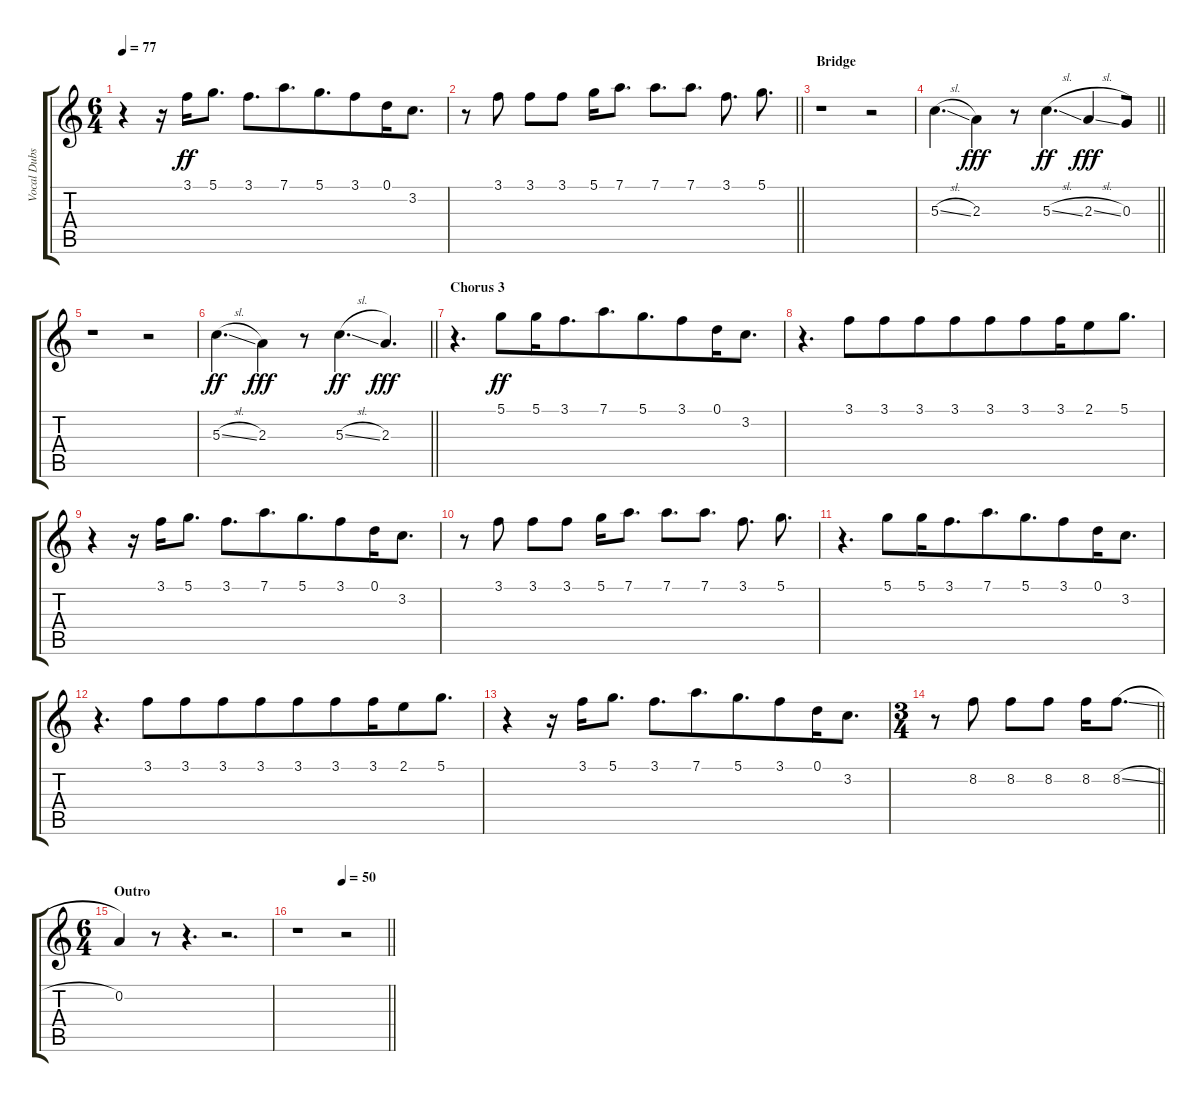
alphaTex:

\track ("Vocal Dubs" "Vocal Dubs") {instrument electricguitarjazz}
\staff {score tabs}
\tuning (D4 A3 G3 D3 A2 D2) {hide}
\ts (6 4)
\tempo 77
\clef g2
\ks c
r.4{dy ff} r.16 3.1.16 5.1.8{d} 3.1.8{d beam merge} 7.1.8{d} 5.1.8{d beam merge} 3.1.8{beam merge} 0.1.16{beam merge} 3.2.8{d} |
\barLineRight lightlight
r.8{beam merge} 3.1.8 3.1.8{beam merge} 3.1.8 5.1.16 7.1.8{d} 7.1.8{d} 7.1.8{d} 3.1.8{d} 5.1.8{d} |
\section ("" "Bridge")
r.1 r.2 |
\barLineRight lightlight
5.3{sl}.4{d beam merge} 2.3.4{dy fff beam merge} r.8 5.3{sl}.4{d dy ff} 2.3{sl}.4{dy fff beam merge} 0.3.8 |
r.1 r.2 |
\barLineRight lightlight
5.3{sl}.4{d dy ff beam merge} 2.3.4{dy fff beam merge} r.8 5.3{sl}.4{d dy ff} 2.3.4{d dy fff} |
\section ("" "Chorus 3")
r.4{d} 5.1.8{dy ff beam merge} 5.1.16 3.1.8{d beam merge} 7.1.8{d} 5.1.8{d beam merge} 3.1.8{beam merge} 0.1.16{beam merge} 3.2.8{d} |
r.4{d} 3.1.8{beam merge} 3.1.8 3.1.8{beam merge} 3.1.8 3.1.8{beam merge} 3.1.8{beam merge} 3.1.16{beam merge} 2.1.8{beam merge} 5.1.8{d} |
r.4 r.16 3.1.16 5.1.8{d} 3.1.8{d beam merge} 7.1.8{d} 5.1.8{d beam merge} 3.1.8{beam merge} 0.1.16{beam merge} 3.2.8{d} |
r.8{beam merge} 3.1.8 3.1.8{beam merge} 3.1.8 5.1.16 7.1.8{d} 7.1.8{d} 7.1.8{d} 3.1.8{d} 5.1.8{d} |
r.4{d} 5.1.8{beam merge} 5.1.16 3.1.8{d beam merge} 7.1.8{d} 5.1.8{d beam merge} 3.1.8{beam merge} 0.1.16{beam merge} 3.2.8{d} |
r.4{d} 3.1.8{beam merge} 3.1.8 3.1.8{beam merge} 3.1.8 3.1.8{beam merge} 3.1.8{beam merge} 3.1.16{beam merge} 2.1.8{beam merge} 5.1.8{d} |
r.4 r.16 3.1.16 5.1.8{d} 3.1.8{d beam merge} 7.1.8{d} 5.1.8{d beam merge} 3.1.8{beam merge} 0.1.16{beam merge} 3.2.8{d} |
\ts (3 4)
\barLineRight lightlight
r.8{beam merge} 8.2.8 8.2.8{beam merge} 8.2.8 8.2.16{beam merge} 8.2{sl}.8{d} |
\ts (6 4)
\section ("" "Outro")
0.2.4 r.8 r.4{d} r.2{d} |
\tempo (50 0.5)
\barLineRight lightlight
r.1 r.2
